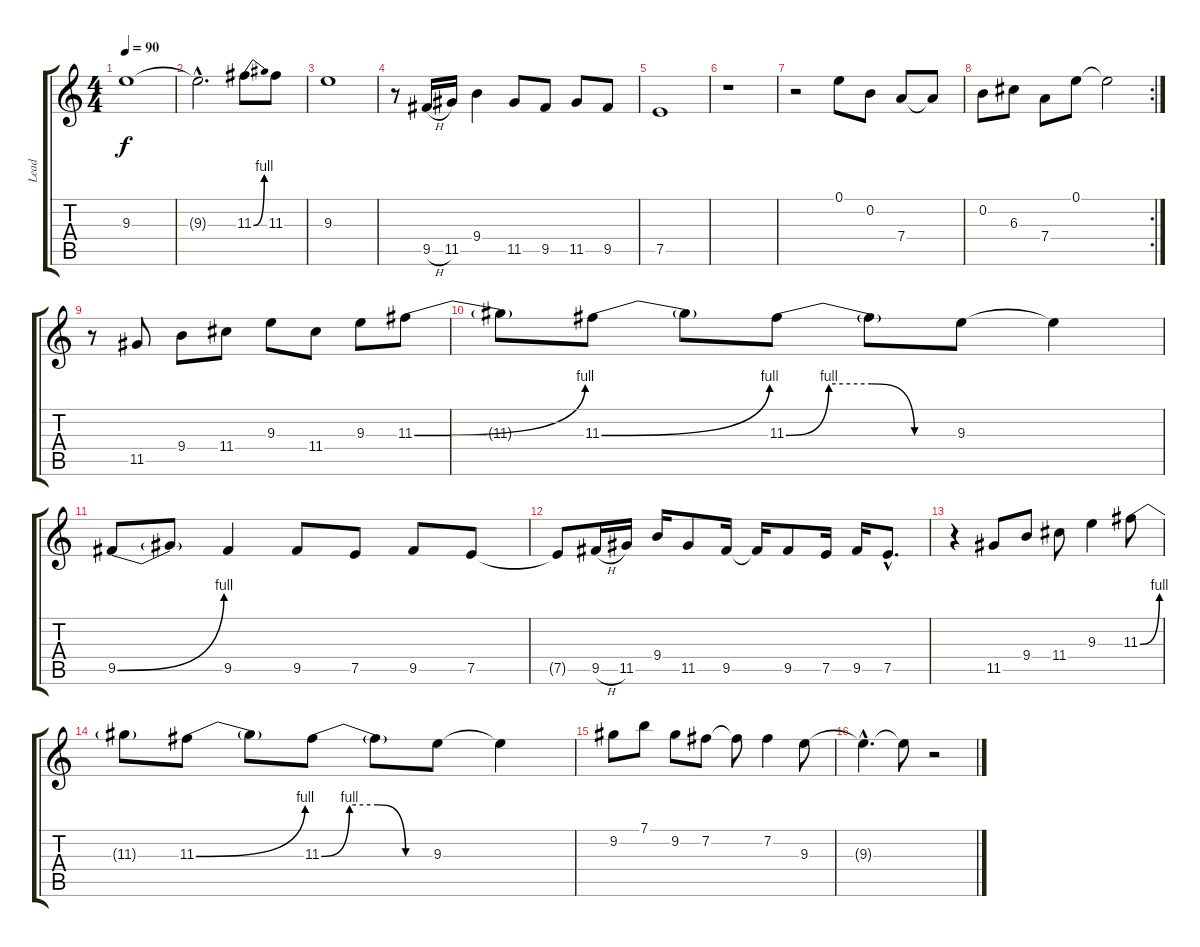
\track ("Lead" "Lead") {instrument distortionguitar}
\staff {score tabs}
\tuning (E4 B3 G3 D3 A2 E2) {hide}
\ts (4 4)
\tempo 90
\clef g2
\ks c
9.3.1{dy f} |
9.3{hac t}.2{d} 11.3{be (bend 0 0 60 4)}.8 11.3.8 |
9.3.1 |
r.8 9.5{h}.16 11.5.16 9.4.4 11.5.8 9.5.8 11.5.8 9.5.8 |
7.5.1 |
r.1 |
r.2 0.1.8 0.2.8 7.4.8 7.4{t}.8 |
\rc 2
0.2.8 6.3.8 7.4.8 0.1.8 0.1{t}.2 |
r.8 11.5.8 9.4.8 11.4.8 9.3.8 11.4.8 9.3.8 11.3{be (bend 0 0 60 4)}.8 |
11.3{t}.8 11.3{be (bend 0 0 60 4)}.8 11.3{t}.8 11.3{be (custom 0 0 15 4 30 4 45 0 60 0)}.8 11.3{t}.8 9.3.8 9.3{t}.4 |
9.5{be (bend 0 0 60 4)}.8 9.5{t}.8 9.5.4 9.5.8 7.5.8 9.5.8 7.5.8 |
7.5{t}.8 9.5{h}.16 11.5.16 9.4.16 11.5.8 9.5.16 9.5{t}.16 9.5.8 7.5.16 9.5.16 7.5{hac}.8{d} |
r.4 11.5.8 9.4.8 11.4.8 9.3.4 11.3{be (bend 0 0 60 4)}.8 |
11.3{t}.8 11.3{be (bend 0 0 60 4)}.8 11.3{t}.8 11.3{be (custom 0 0 15 4 30 4 45 0 60 0)}.8 11.3{t}.8 9.3.8 9.3{t}.4 |
9.2.8 7.1.8 9.2.8 7.2.8 7.2{t}.8 7.2.4 9.3.8 |
9.3{hac t}.4{d} 9.3{t}.8 r.2
